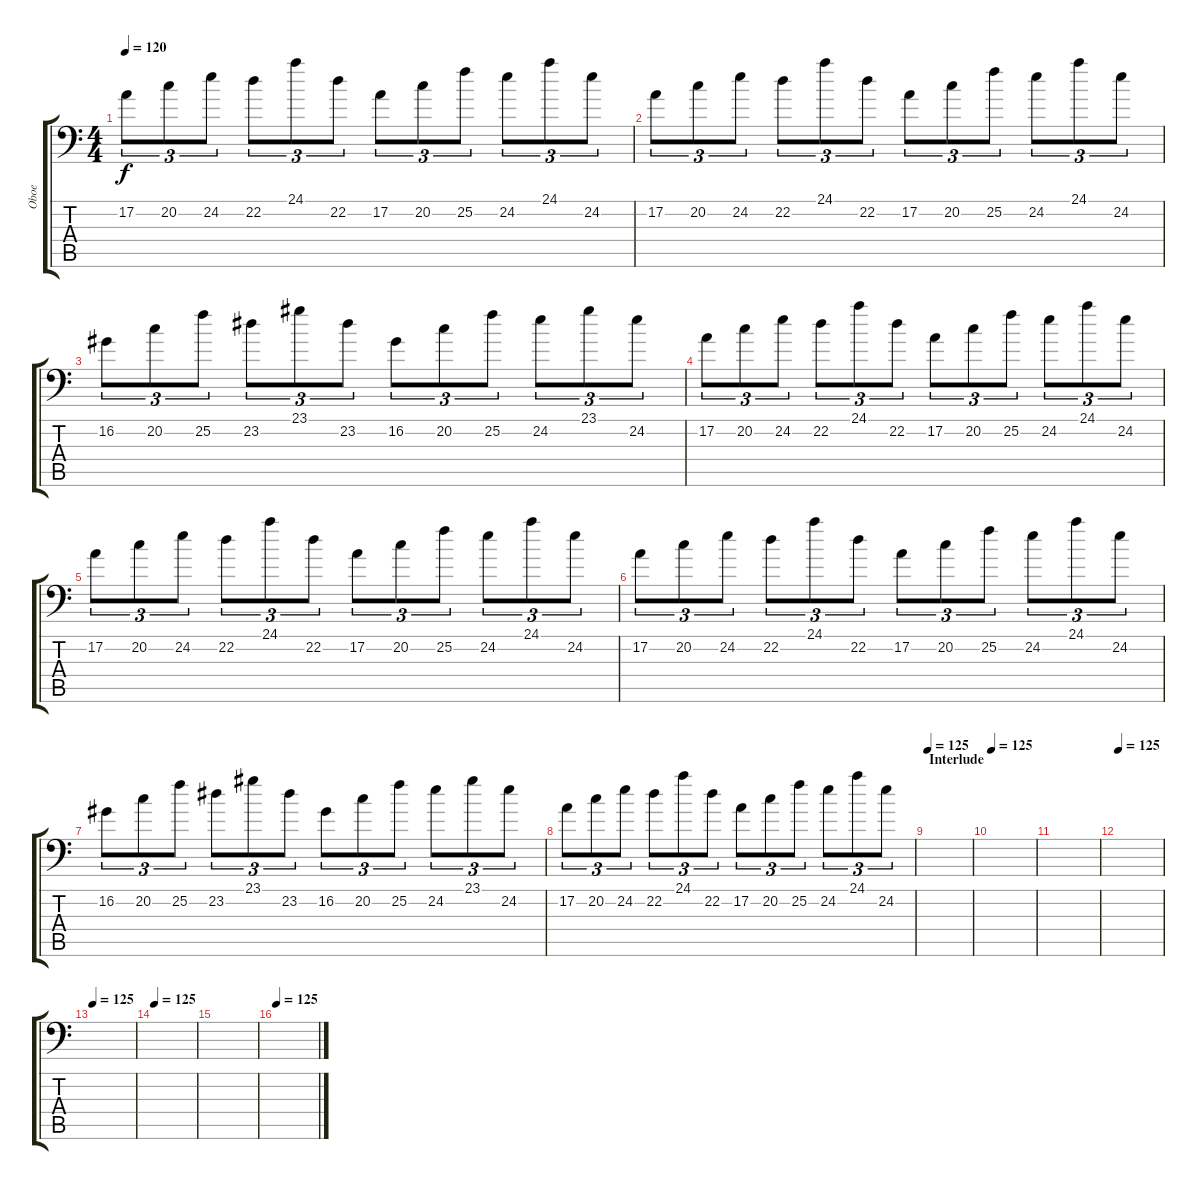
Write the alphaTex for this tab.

\track ("Oboe" "Oboe") {instrument oboe}
\staff {score tabs}
\tuning (A3 E3 C3 G2 D2 A1) {hide}
\ts (4 4)
\tempo 120
\clef f4
\ks c
17.2.8{tu (3 2) dy f} 20.2.8{tu (3 2)} 24.2.8{tu (3 2)} 22.2.8{tu (3 2)} 24.1.8{tu (3 2)} 22.2.8{tu (3 2)} 17.2.8{tu (3 2)} 20.2.8{tu (3 2)} 25.2.8{tu (3 2)} 24.2.8{tu (3 2)} 24.1.8{tu (3 2)} 24.2.8{tu (3 2)} |
17.2.8{tu (3 2)} 20.2.8{tu (3 2)} 24.2.8{tu (3 2)} 22.2.8{tu (3 2)} 24.1.8{tu (3 2)} 22.2.8{tu (3 2)} 17.2.8{tu (3 2)} 20.2.8{tu (3 2)} 25.2.8{tu (3 2)} 24.2.8{tu (3 2)} 24.1.8{tu (3 2)} 24.2.8{tu (3 2)} |
16.2.8{tu (3 2)} 20.2.8{tu (3 2)} 25.2.8{tu (3 2)} 23.2.8{tu (3 2)} 23.1.8{tu (3 2)} 23.2.8{tu (3 2)} 16.2.8{tu (3 2)} 20.2.8{tu (3 2)} 25.2.8{tu (3 2)} 24.2.8{tu (3 2)} 23.1.8{tu (3 2)} 24.2.8{tu (3 2)} |
17.2.8{tu (3 2)} 20.2.8{tu (3 2)} 24.2.8{tu (3 2)} 22.2.8{tu (3 2)} 24.1.8{tu (3 2)} 22.2.8{tu (3 2)} 17.2.8{tu (3 2)} 20.2.8{tu (3 2)} 25.2.8{tu (3 2)} 24.2.8{tu (3 2)} 24.1.8{tu (3 2)} 24.2.8{tu (3 2)} |
17.2.8{tu (3 2)} 20.2.8{tu (3 2)} 24.2.8{tu (3 2)} 22.2.8{tu (3 2)} 24.1.8{tu (3 2)} 22.2.8{tu (3 2)} 17.2.8{tu (3 2)} 20.2.8{tu (3 2)} 25.2.8{tu (3 2)} 24.2.8{tu (3 2)} 24.1.8{tu (3 2)} 24.2.8{tu (3 2)} |
17.2.8{tu (3 2)} 20.2.8{tu (3 2)} 24.2.8{tu (3 2)} 22.2.8{tu (3 2)} 24.1.8{tu (3 2)} 22.2.8{tu (3 2)} 17.2.8{tu (3 2)} 20.2.8{tu (3 2)} 25.2.8{tu (3 2)} 24.2.8{tu (3 2)} 24.1.8{tu (3 2)} 24.2.8{tu (3 2)} |
16.2.8{tu (3 2)} 20.2.8{tu (3 2)} 25.2.8{tu (3 2)} 23.2.8{tu (3 2)} 23.1.8{tu (3 2)} 23.2.8{tu (3 2)} 16.2.8{tu (3 2)} 20.2.8{tu (3 2)} 25.2.8{tu (3 2)} 24.2.8{tu (3 2)} 23.1.8{tu (3 2)} 24.2.8{tu (3 2)} |
17.2.8{tu (3 2)} 20.2.8{tu (3 2)} 24.2.8{tu (3 2)} 22.2.8{tu (3 2)} 24.1.8{tu (3 2)} 22.2.8{tu (3 2)} 17.2.8{tu (3 2)} 20.2.8{tu (3 2)} 25.2.8{tu (3 2)} 24.2.8{tu (3 2)} 24.1.8{tu (3 2)} 24.2.8{tu (3 2)} |
\section ("" "Interlude")
\tempo 125
|
\tempo 125
|
|
\tempo 125
|
\tempo 125
|
\tempo 125
|
|
\tempo 125
